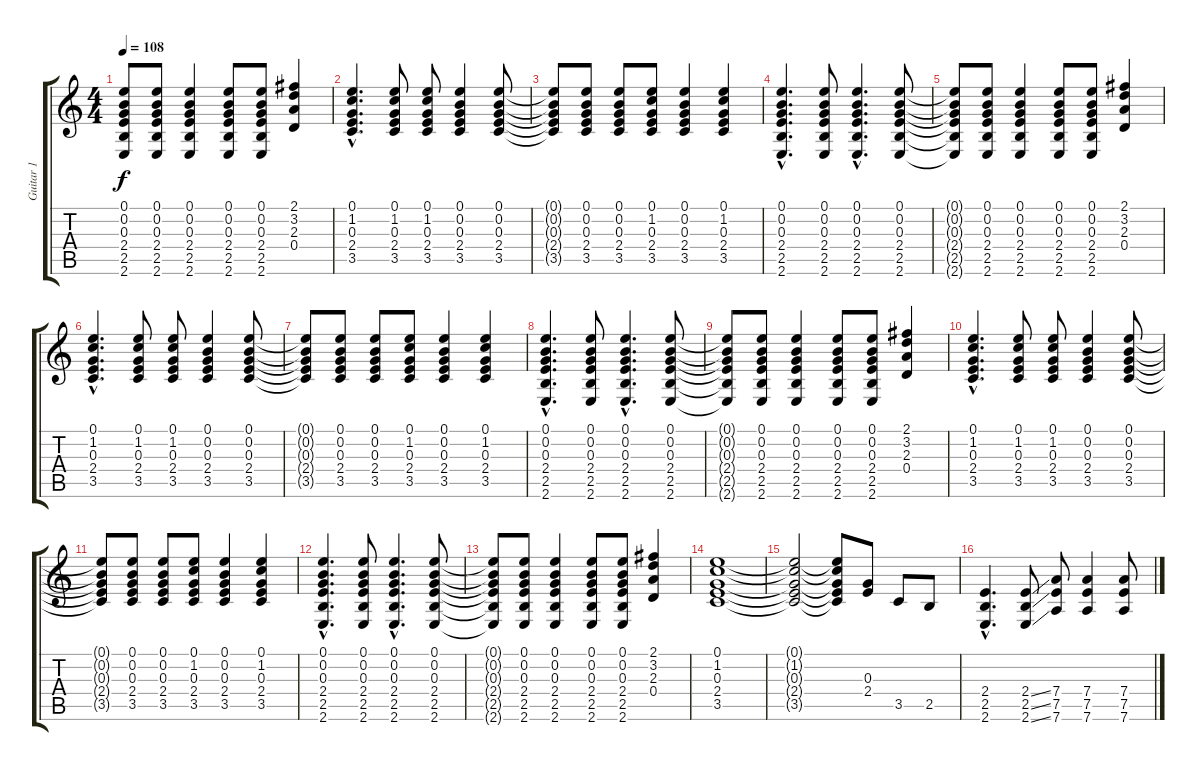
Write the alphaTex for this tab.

\track ("Guitar 1" "Guitar 1") {instrument acousticguitarsteel}
\staff {score tabs}
\tuning (E4 B3 G3 D3 A2 D2) {hide}
\ts (4 4)
\tempo 108
\clef g2
\ks c
(0.1{t} 0.2{t} 0.3{t} 2.4{t} 2.5{t} 2.6{t}).8{dy f} (0.1 0.2 0.3 2.4 2.5 2.6).8 (0.1 0.2 0.3 2.4 2.5 2.6).4 (0.1 0.2 0.3 2.4 2.5 2.6).8 (0.1 0.2 0.3 2.4 2.5 2.6).8 (2.1 3.2 2.3 0.4).4 |
(0.1{hac} 1.2{hac} 0.3{hac} 2.4{hac} 3.5{hac}).4{d} (0.1 1.2 0.3 2.4 3.5).8 (0.1 1.2 0.3 2.4 3.5).8 (0.1 0.2 0.3 2.4 3.5).4 (0.1 0.2 0.3 2.4 3.5).8 |
(0.1{t} 0.2{t} 0.3{t} 2.4{t} 3.5{t}).8 (0.1 0.2 0.3 2.4 3.5).8 (0.1 0.2 0.3 2.4 3.5).8 (0.1 1.2 0.3 2.4 3.5).8 (0.1 0.2 0.3 2.4 3.5).4 (0.1 1.2 0.3 2.4 3.5).4 |
(0.1{hac} 0.2{hac} 0.3{hac} 2.4{hac} 2.5{hac} 2.6{hac}).4{d} (0.1 0.2 0.3 2.4 2.5 2.6).8 (0.1{hac} 0.2{hac} 0.3{hac} 2.4{hac} 2.5{hac} 2.6{hac}).4{d} (0.1 0.2 0.3 2.4 2.5 2.6).8 |
(0.1{t} 0.2{t} 0.3{t} 2.4{t} 2.5{t} 2.6{t}).8 (0.1 0.2 0.3 2.4 2.5 2.6).8 (0.1 0.2 0.3 2.4 2.5 2.6).4 (0.1 0.2 0.3 2.4 2.5 2.6).8 (0.1 0.2 0.3 2.4 2.5 2.6).8 (2.1 3.2 2.3 0.4).4 |
(0.1{hac} 1.2{hac} 0.3{hac} 2.4{hac} 3.5{hac}).4{d} (0.1 1.2 0.3 2.4 3.5).8 (0.1 1.2 0.3 2.4 3.5).8 (0.1 0.2 0.3 2.4 3.5).4 (0.1 0.2 0.3 2.4 3.5).8 |
(0.1{t} 0.2{t} 0.3{t} 2.4{t} 3.5{t}).8 (0.1 0.2 0.3 2.4 3.5).8 (0.1 0.2 0.3 2.4 3.5).8 (0.1 1.2 0.3 2.4 3.5).8 (0.1 0.2 0.3 2.4 3.5).4 (0.1 1.2 0.3 2.4 3.5).4 |
(0.1{hac} 0.2{hac} 0.3{hac} 2.4{hac} 2.5{hac} 2.6{hac}).4{d} (0.1 0.2 0.3 2.4 2.5 2.6).8 (0.1{hac} 0.2{hac} 0.3{hac} 2.4{hac} 2.5{hac} 2.6{hac}).4{d} (0.1 0.2 0.3 2.4 2.5 2.6).8 |
(0.1{t} 0.2{t} 0.3{t} 2.4{t} 2.5{t} 2.6{t}).8 (0.1 0.2 0.3 2.4 2.5 2.6).8 (0.1 0.2 0.3 2.4 2.5 2.6).4 (0.1 0.2 0.3 2.4 2.5 2.6).8 (0.1 0.2 0.3 2.4 2.5 2.6).8 (2.1 3.2 2.3 0.4).4 |
(0.1{hac} 1.2{hac} 0.3{hac} 2.4{hac} 3.5{hac}).4{d} (0.1 1.2 0.3 2.4 3.5).8 (0.1 1.2 0.3 2.4 3.5).8 (0.1 0.2 0.3 2.4 3.5).4 (0.1 0.2 0.3 2.4 3.5).8 |
(0.1{t} 0.2{t} 0.3{t} 2.4{t} 3.5{t}).8 (0.1 0.2 0.3 2.4 3.5).8 (0.1 0.2 0.3 2.4 3.5).8 (0.1 1.2 0.3 2.4 3.5).8 (0.1 0.2 0.3 2.4 3.5).4 (0.1 1.2 0.3 2.4 3.5).4 |
(0.1{hac} 0.2{hac} 0.3{hac} 2.4{hac} 2.5{hac} 2.6{hac}).4{d} (0.1 0.2 0.3 2.4 2.5 2.6).8 (0.1{hac} 0.2{hac} 0.3{hac} 2.4{hac} 2.5{hac} 2.6{hac}).4{d} (0.1 0.2 0.3 2.4 2.5 2.6).8 |
(0.1{t} 0.2{t} 0.3{t} 2.4{t} 2.5{t} 2.6{t}).8 (0.1 0.2 0.3 2.4 2.5 2.6).8 (0.1 0.2 0.3 2.4 2.5 2.6).4 (0.1 0.2 0.3 2.4 2.5 2.6).8 (0.1 0.2 0.3 2.4 2.5 2.6).8 (2.1 3.2 2.3 0.4).4 |
(0.1 1.2 0.3 2.4 3.5).1 |
(0.1{t} 1.2{t} 0.3{t} 2.4{t} 3.5{t}).2 (0.1{t} 1.2{t} 0.3{t} 2.4{t} 3.5{t}).8 (0.3 2.4).8 3.5.8 2.5.8 |
(2.4{hac} 2.5{hac} 2.6{hac}).4{d} (2.4{ss} 2.5{ss} 2.6{ss}).8 (7.4 7.5 7.6).8 (7.4 7.5 7.6).4 (7.4{ss} 7.5{ss} 7.6{ss}).8
